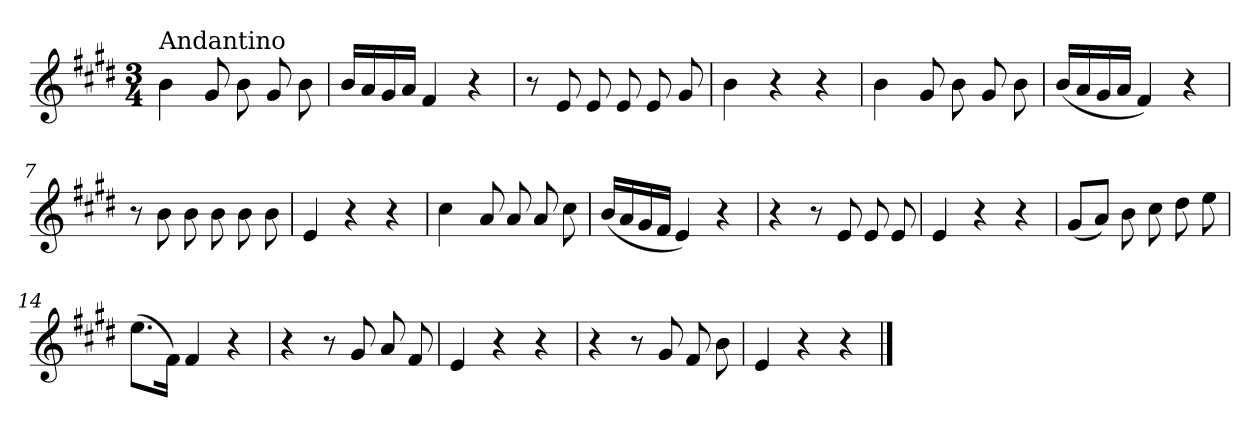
**kern
*part1
*staff1
*clefG2
*k[f#c#g#d#]
*E:
*M3/4
=1
!LO:TX:a:t=Andantino
4b\
8g#/
8b\
8g#/
8b\
=2
16b/LL
16a/
16g#/
16a/JJ
4f#/
4r
=3
8r
8e/
8e/
8e/
8e/
8g#/
=4
4b\
4r
4r
=5
4b\
8g#/
8b\
8g#/
8b\
!!LO:LB:g=z
=6
(<16b/LL
16a/
16g#/
16a/JJ
4f#/)
4r
=7
8r
8b\
8b\
8b\
8b\
8b\
=8
4e/
4r
4r
=9
4cc#\
8a/
8a/
8a/
8cc#\
=10
(<16b/LL
16a/
16g#/
16f#/JJ
4e/)
4r
=11
4r
8r
8e/
8e/
8e/
!!LO:LB:g=z
=12
4e/
4r
4r
=13
(<8g#/L
8a/J)
8b\
8cc#\
8dd#\
8ee\
=14
(>8.ee\L
16f#\Jk)
4f#/
4r
=15
4r
8r
8g#/
8a/
8f#/
=16
4e/
4r
4r
=17
4r
8r
8g#/
8f#/
8b\
=18
4e/
4r
4r
==
*-
